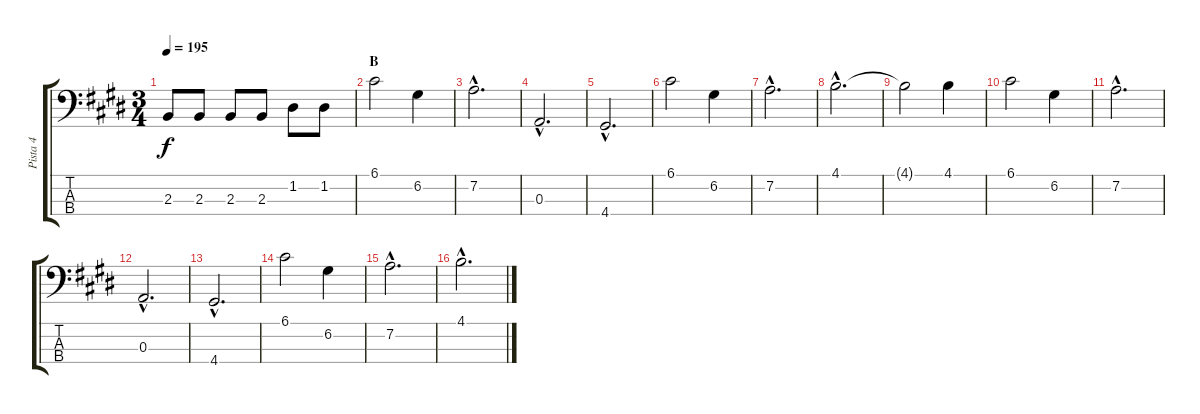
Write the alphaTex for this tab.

\track ("Pista 4" "Pista 4") {instrument electricbassfinger}
\staff {score tabs}
\tuning (G2 D2 A1 E1) {hide}
\ts (3 4)
\tempo 195
\clef f4
\ks e
2.3.8{dy f} 2.3.8 2.3.8 2.3.8 1.2.8 1.2.8 |
\section ("" "B")
6.1.2 6.2.4 |
7.2{hac}.2{d} |
0.3{hac}.2{d} |
4.4{hac}.2{d} |
6.1.2 6.2.4 |
7.2{hac}.2{d} |
4.1{hac}.2{d} |
4.1{t}.2 4.1.4 |
6.1.2 6.2.4 |
7.2{hac}.2{d} |
0.3{hac}.2{d} |
4.4{hac}.2{d} |
6.1.2 6.2.4 |
7.2{hac}.2{d} |
4.1{hac}.2{d}
